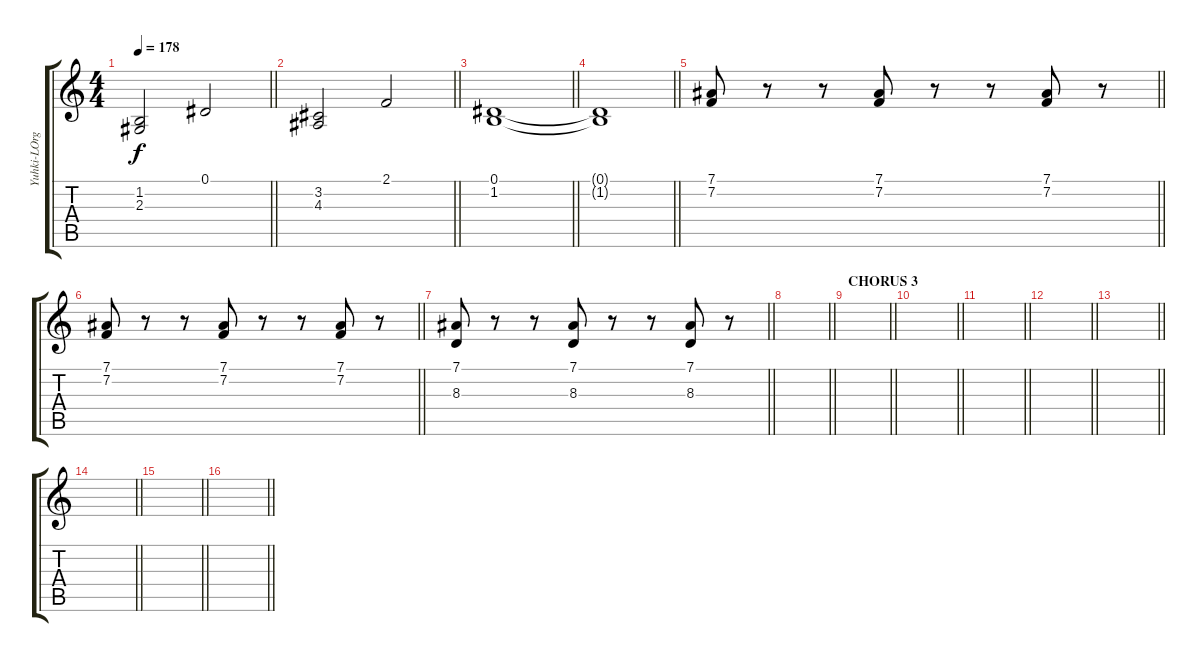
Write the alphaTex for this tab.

\track ("Yuhki-LOrgan" "Yuhki-LOrg") {instrument rockorgan}
\staff {score tabs}
\tuning (Eb4 Bb3 Gb3 Db3 Ab2 Eb2) {hide}
\ts (4 4)
\tempo 178
\clef g2
\barLineRight lightlight
\ks c
(1.2 2.3).2{dy f} 0.1.2 |
\barLineRight lightlight
(3.2 4.3).2 2.1.2 |
\barLineRight lightlight
(0.1 1.2).1 |
\barLineRight lightlight
(0.1{t} 1.2{t}).1 |
\barLineRight lightlight
(7.1 7.2).8 r.8 r.8 (7.1 7.2).8 r.8 r.8 (7.1 7.2).8 r.8 |
\barLineRight lightlight
(7.1 7.2).8 r.8 r.8 (7.1 7.2).8 r.8 r.8 (7.1 7.2).8 r.8 |
\barLineRight lightlight
(7.1 8.3).8 r.8 r.8 (7.1 8.3).8 r.8 r.8 (7.1 8.3).8 r.8 |
\barLineRight lightlight
|
\section ("" "CHORUS 3")
\barLineRight lightlight
|
\barLineRight lightlight
|
\barLineRight lightlight
|
\barLineRight lightlight
|
\barLineRight lightlight
|
\barLineRight lightlight
|
\barLineRight lightlight
|
\barLineRight lightlight
